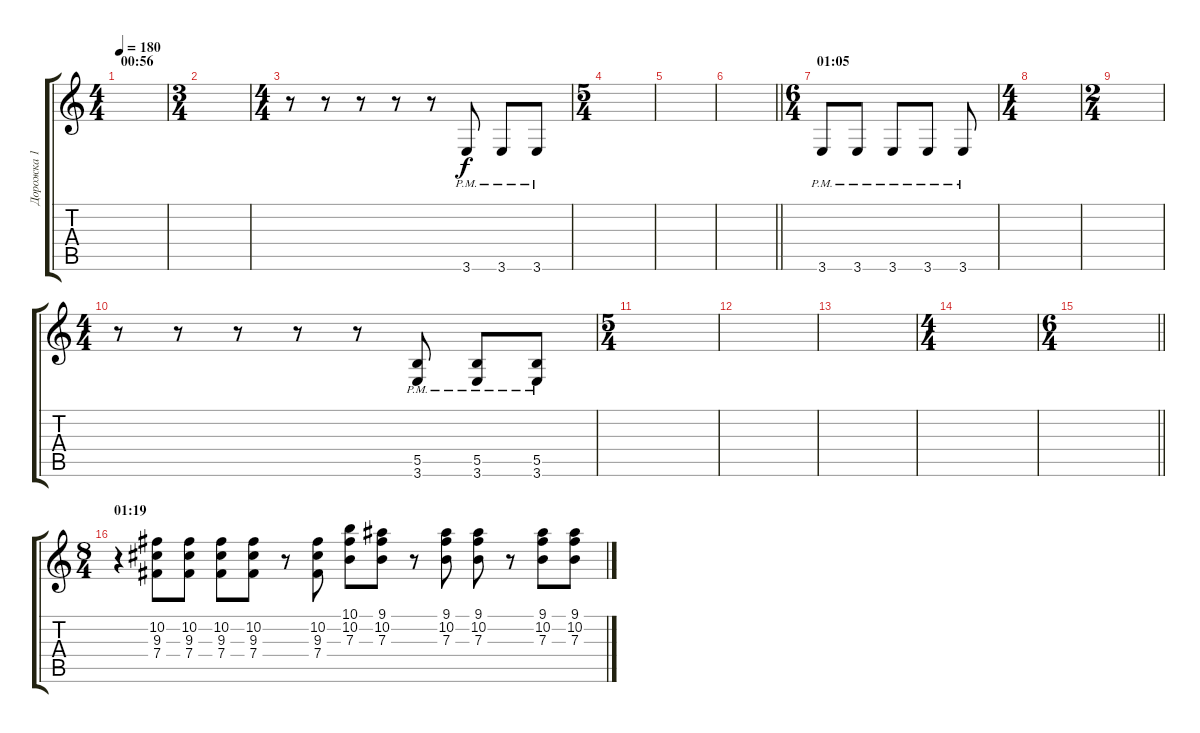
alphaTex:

\track ("Дорожка 1" "Дорожка 1") {instrument distortionguitar}
\staff {score tabs}
\tuning (Db4 Ab3 E3 B2 Gb2 Db2) {hide}
\ts (4 4)
\section ("" "00:56")
\tempo 180
\clef g2
\ks c
|
\ts (3 4)
|
\ts (4 4)
r.8 r.8 r.8 r.8 r.8 3.6{pm}.8{instrument guitarharmonics} 3.6{pm}.8 3.6{pm}.8 |
\ts (5 4)
|
|
\barLineRight lightlight
|
\ts (6 4)
\section ("" "01:05")
3.6{pm}.8 3.6{pm}.8 3.6{pm}.8 3.6{pm}.8 3.6{pm}.8 |
\ts (4 4)
|
\ts (2 4)
|
\ts (4 4)
r.8{instrument distortionguitar} r.8 r.8 r.8 r.8 (5.5{pm} 3.6{pm}).8 (5.5{pm} 3.6{pm}).8 (5.5{pm} 3.6{pm}).8 |
\ts (5 4)
|
|
|
\ts (4 4)
|
\ts (6 4)
\barLineRight lightlight
|
\ts (8 4)
\section ("" "01:19")
r.4{instrument reedorgan} (10.2 9.3 7.4).8 (10.2 9.3 7.4).8 (10.2 9.3 7.4).8 (10.2 9.3 7.4).8 r.8 (10.2 9.3 7.4).8 (10.1 10.2 7.3).8 (9.1 10.2 7.3).8 r.8 (9.1 10.2 7.3).8 (9.1 10.2 7.3).8 r.8 (9.1 10.2 7.3).8 (9.1 10.2 7.3).8
